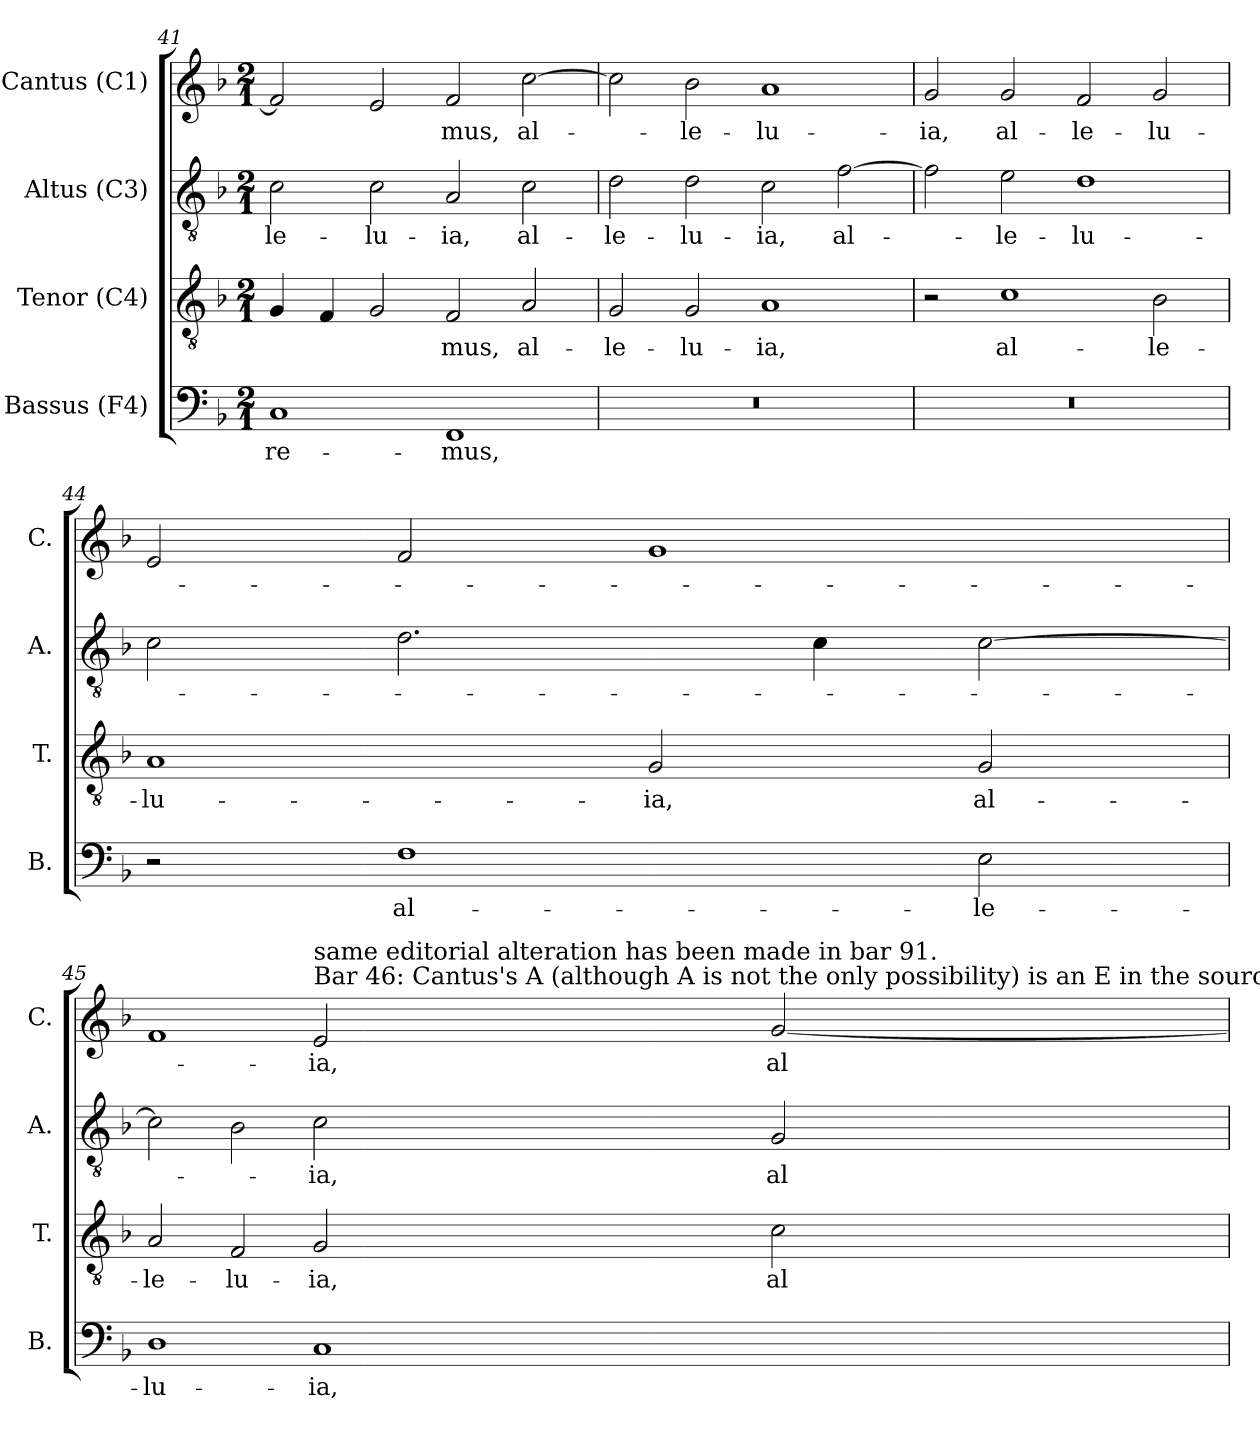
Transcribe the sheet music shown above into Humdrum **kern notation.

**kern	**text	**kern	**text	**kern	**text	**kern	**text
*part4	*part4	*part3	*part3	*part2	*part2	*part1	*part1
*staff4	*staff4	*staff3	*staff3	*staff2	*staff2	*staff1	*staff1
*I"Bassus (F4)	*	*I"Tenor (C4)	*	*I"Altus (C3)	*	*I"Cantus (C1)	*
*I'B.	*	*I'T.	*	*I'A.	*	*I'C.	*
!!LO:LB:g=z
*clefF4	*	*clefGv2	*	*clefGv2	*	*clefG2	*
*	*	*ITrd7c12	*	*ITrd7c12	*	*	*
*k[b-]	*	*k[b-]	*	*k[b-]	*	*k[b-]	*
*F:	*	*F:	*	*F:	*	*F:	*
*M2/1	*	*M2/1	*	*M2/1	*	*M2/1	*
=41	=41	=41	=41	=41	=41	=41	=41
!	!LO:LY:b:color=#000000	!	!	!	!	!	!
!	!	!	!	!	!LO:LY:b:color=#000000	!	!
1Ci	-re-	4GGi/	.	2Ci\	-le-	2fi/]	.
.	.	4FFi/	.	.	.	.	.
!	!	!	!	!	!LO:LY:b:color=#000000	!	!
.	.	2GGi/	.	2Ci\	-lu-	2ei/	.
!	!LO:LY:b:color=#000000	!	!	!	!	!	!
!	!	!	!LO:LY:b:color=#000000	!	!	!	!
!	!	!	!	!	!LO:LY:b:color=#000000	!	!
!	!	!	!	!	!	!	!LO:LY:b:color=#000000
1FFi	-mus,	2FFi/	-mus,	2AAi/	-ia,	2fi/	-mus,
!	!	!	!LO:LY:b:color=#000000	!	!	!	!
!	!	!	!	!	!LO:LY:b:color=#000000	!	!
!	!	!	!	!	!	!	!LO:LY:b:color=#000000
.	.	2AAi/	al-	2Ci\	al-	[2cci\	al-
=42	=42	=42	=42	=42	=42	=42	=42
!LO:N:vis=1	!	!	!	!	!	!	!
!	!	!	!LO:LY:b:color=#000000	!	!	!	!
!	!	!	!	!	!LO:LY:b:color=#000000	!	!
0r	.	2GGi/	-le-	2Di\	-le-	2cci\]	.
!	!	!	!LO:LY:b:color=#000000	!	!	!	!
!	!	!	!	!	!LO:LY:b:color=#000000	!	!
!	!	!	!	!	!	!	!LO:LY:b:color=#000000
.	.	2GGi/	-lu-	2Di\	-lu-	2b-i\	-le-
!	!	!	!LO:LY:b:color=#000000	!	!	!	!
!	!	!	!	!	!LO:LY:b:color=#000000	!	!
!	!	!	!	!	!	!	!LO:LY:b:color=#000000
.	.	1AAi	-ia,	2Ci\	-ia,	1ai	-lu-
!	!	!	!	!	!LO:LY:b:color=#000000	!	!
.	.	.	.	[2Fi\	al-	.	.
=43	=43	=43	=43	=43	=43	=43	=43
!LO:N:vis=1	!	!	!	!	!	!	!
!	!	!	!	!	!	!	!LO:LY:b:color=#000000
0r	.	2r	.	2Fi\]	.	2gi/	-ia,
!	!	!	!LO:LY:b:color=#000000	!	!	!	!
!	!	!	!	!	!LO:LY:b:color=#000000	!	!
!	!	!	!	!	!	!	!LO:LY:b:color=#000000
.	.	1Ci	al-	2Ei\	-le-	2gi/	al-
!	!	!	!	!	!LO:LY:b:color=#000000	!	!
!	!	!	!	!	!	!	!LO:LY:b:color=#000000
.	.	.	.	1Di	-lu-	2fi/	-le-
!	!	!	!LO:LY:b:color=#000000	!	!	!	!
!	!	!	!	!	!	!	!LO:LY:b:color=#000000
.	.	2BB-i\	-le-	.	.	2gi/	-lu-
=44	=44	=44	=44	=44	=44	=44	=44
!	!	!	!LO:LY:b:color=#000000	!	!	!	!
2r	.	1AAi	-lu-	2Ci\	.	2ei/	.
!	!LO:LY:b:color=#000000	!	!	!	!	!	!
1Fi	al-	.	.	2.Di\	.	2fi/	.
!	!	!	!LO:LY:b:color=#000000	!	!	!	!
.	.	2GGi/	-ia,	.	.	1gi	.
.	.	.	.	4Ci\	.	.	.
!	!LO:LY:b:color=#000000	!	!	!	!	!	!
!	!	!	!LO:LY:b:color=#000000	!	!	!	!
2Ei\	-le-	2GGi/	al-	[2Ci\	.	.	.
!!LO:PB:g=z
=45	=45	=45	=45	=45	=45	=45	=45
!	!LO:LY:b:color=#000000	!	!	!	!	!	!
!	!	!	!LO:LY:b:color=#000000	!	!	!	!
1Di	-lu-	2AAi/	-le-	2Ci\]	.	1fi	.
!	!	!	!LO:LY:b:color=#000000	!	!	!	!
.	.	2FFi/	-lu-	2BB-i\	.	.	.
!	!LO:LY:b:color=#000000	!	!	!	!	!	!
!	!	!	!LO:LY:b:color=#000000	!	!	!	!
!	!	!	!	!	!LO:LY:b:color=#000000	!	!
!	!	!	!	!	!	!LO:TX:a:t=Bar 46&colon; Cantus's A (although A is not the only possibility) is an E in the source. The	!
!	!	!	!	!	!	!LO:TX:t=same editorial alteration has been made in bar 91.	!
!	!	!	!	!	!	!	!LO:LY:b:color=#000000
1Ci	-ia,	2GGi/	-ia,	2Ci\	-ia,	2ei/	-ia,
!	!	!	!LO:LY:b:color=#000000	!	!	!	!
!	!	!	!	!	!LO:LY:b:color=#000000	!	!
!	!	!	!	!	!	!	!LO:LY:b:color=#000000
.	.	2Ci\	al-	2GGi/	al-	[2gi/	al-
=	=	=	=	=	=	=	=
*-	*-	*-	*-	*-	*-	*-	*-
